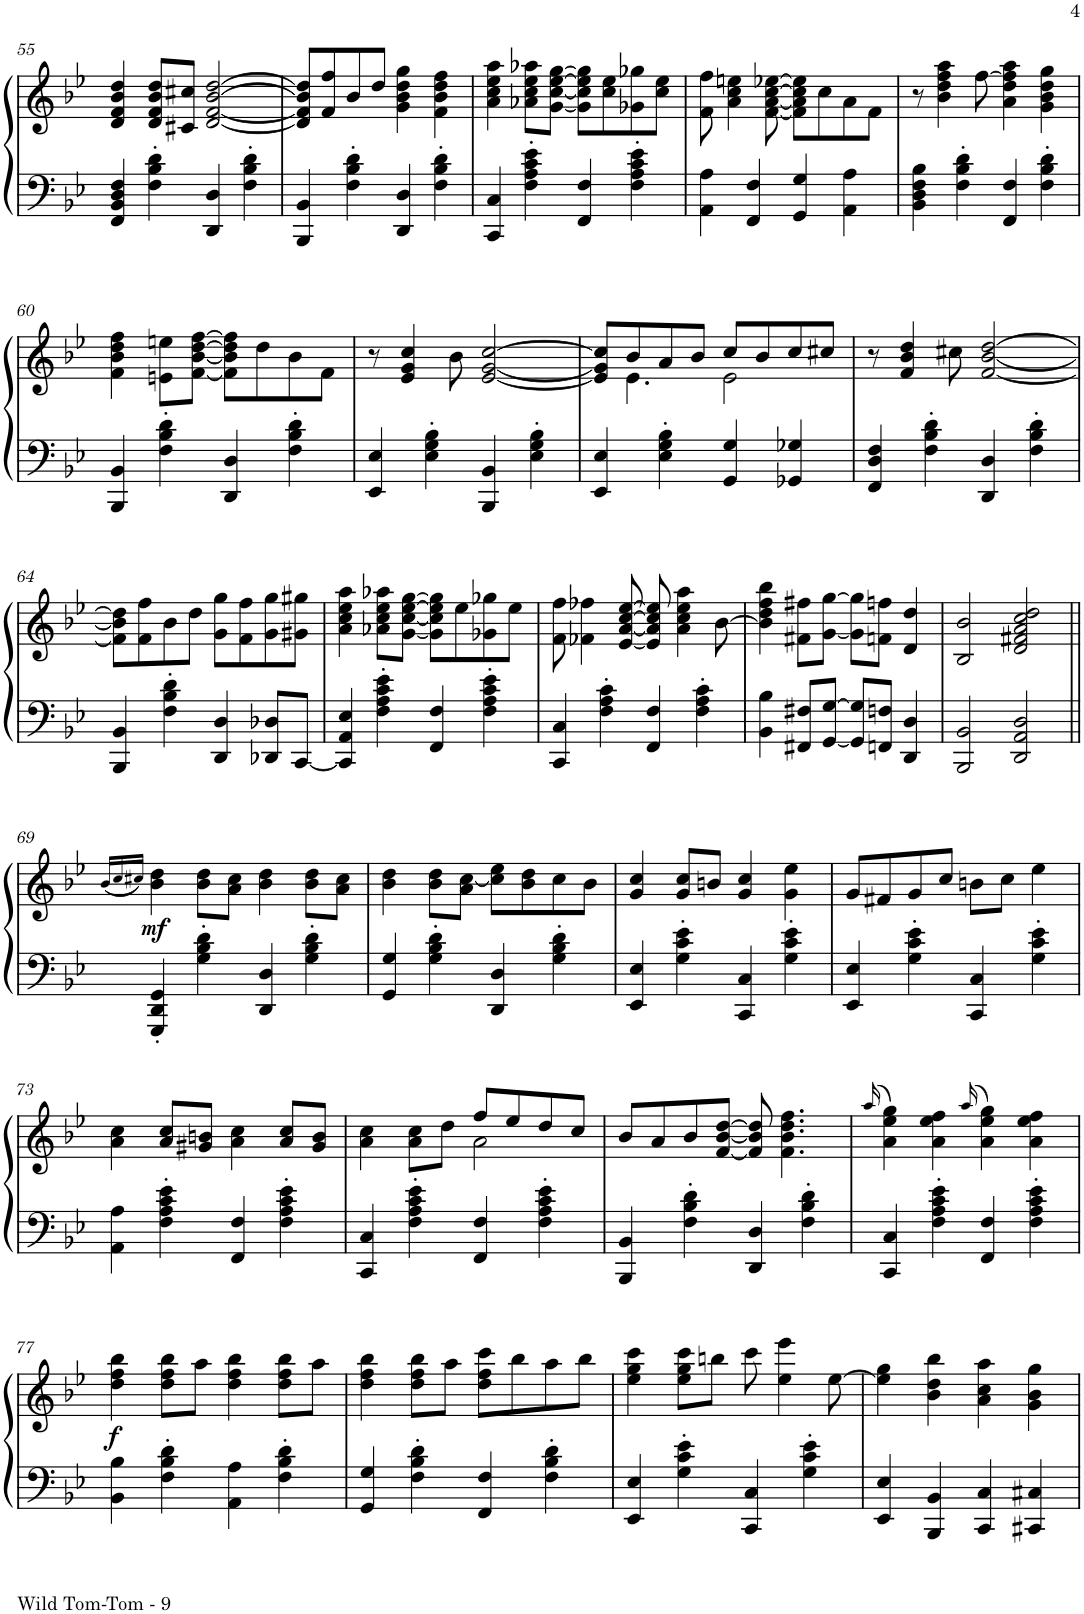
**kern	**kern	**dynam
*part1	*part1	*part1
*staff2	*staff1	*staff1/2
*I"Piano	*	*
*I'Pno.	*	*
!!LO:PB:g=z
*clefF4	*clefG2	*
*k[b-e-]	*k[b-e-]	*
*M4/4	*M4/4	*
*met(c)	*met(c)	*
=55	=55	=55
4FF/ 4BB-/ 4D/ 4F/	4d/ 4f/ 4b-/ 4dd/	.
4F\' 4B-\' 4d\'	8d/ 8f/ 8b-/ 8dd/L	.
.	8c#X/ 8cc#X/J	.
4DD/ 4D/	[2d/ [2f/ [2b-/ [2dd/	.
4F\' 4B-\' 4d\'	.	.
=56	=56	=56
4BBB-/ 4BB-/	8d/] 8f/] 8b-/] 8dd/]L	.
.	8f/ 8ff/	.
4F\' 4B-\' 4d\'	8b-/	.
.	8dd/J	.
4DD/ 4D/	4g\ 4b-\ 4dd\ 4gg\	.
4F\' 4B-\' 4d\'	4f\ 4b-\ 4dd\ 4ff\	.
=57	=57	=57
4CC/ 4C/	4a\ 4cc\ 4ee-\ 4aa\	.
4F\' 4A\' 4c\' 4e-\'	8a-X\ 8cc\ 8ee-\ 8aa-X\L	.
.	[8g\ [8cc\ [8ee-\ [8gg\J	.
4FF/ 4F/	8g\] 8cc\] 8ee-\] 8gg\]L	.
.	8cc\ 8ee-\	.
4F\' 4A\' 4c\' 4e-\'	8g-X\ 8gg-X\	.
.	8cc\ 8ee-\J	.
=58	=58	=58
4AA\ 4A\	8f\ 8ff\	.
.	4a\ 4cc\ 4een\	.
4FF/ 4F/	.	.
.	[8f\ [8a\ [8cc\ [8ee-X\	.
4GG/ 4G/	8f\] 8a\] 8cc\] 8ee-\]L	.
.	8cc\	.
4AA\ 4A\	8a\	.
.	8f\J	.
=59	=59	=59
4BB-\ 4D\ 4F\ 4B-\	8r	.
.	4b-\ 4dd\ 4ff\ 4aa\	.
4F\' 4B-\' 4d\'	.	.
.	[8ff\	.
4FF/ 4F/	4a\ 4dd\ 4ff\] 4aa\	.
4F\' 4B-\' 4d\'	4g\ 4b-\ 4dd\ 4gg\	.
!!LO:LB:g=z
=60	=60	=60
4BBB-/ 4BB-/	4f\ 4b-\ 4dd\ 4ff\	.
4F\' 4B-\' 4d\'	8en\ 8een\L	.
.	[8f\ [8b-\ [8dd\ [8ff\J	.
4DD/ 4D/	8f\] 8b-\] 8dd\] 8ff\]L	.
.	8dd\	.
4F\' 4B-\' 4d\'	8b-\	.
.	8f\J	.
=61	=61	=61
4EE-/ 4E-/	8r	.
.	4e-/ 4g/ 4cc/	.
4E-\' 4G\' 4B-\'	.	.
.	8b-\	.
4BBB-/ 4BB-/	[2e-/ [2g/ [2cc/	.
4E-\' 4G\' 4B-\'	.	.
=62	=62	=62
*	*^	*
4EE-/ 4E-/	8e-/] 8g/] 8cc/]L	8ryy	.
.	8b-/	4.e-\	.
4E-\' 4G\' 4B-\'	8a/	.	.
.	8b-/J	.	.
4GG/ 4G/	8cc/L	2e-\	.
.	8b-/	.	.
4GG-X/ 4G-X/	8cc/	.	.
.	8cc#X/J	.	.
*	*v	*v	*
=63	=63	=63
4FF/ 4D/ 4F/	8r	.
.	4f/ 4b-/ 4dd/	.
4F\' 4B-\' 4d\'	.	.
.	8cc#X\	.
4DD/ 4D/	[2f/ [2b-/ [2dd/	.
4F\' 4B-\' 4d\'	.	.
!!LO:LB:g=z
=64	=64	=64
4BBB-/ 4BB-/	8f\] 8b-\] 8dd\]L	.
.	8f\ 8ff\	.
4F\' 4B-\' 4d\'	8b-\	.
.	8dd\J	.
4DD/ 4D/	8g\ 8gg\L	.
.	8f\ 8ff\	.
8DD-X/ 8D-X/L	8g\ 8gg\	.
[8CC/J	8g#X\ 8gg#X\J	.
=65	=65	=65
4CC/] 4AA/ 4E-/	4a\ 4cc\ 4ee-\ 4aa\	.
4F\' 4A\' 4c\' 4e-\'	8a-X\ 8cc\ 8ee-\ 8aa-X\L	.
.	[8g\ [8cc\ [8ee-\ [8gg\J	.
4FF/ 4F/	8g\] 8cc\] 8ee-\] 8gg\]L	.
.	8ee-\	.
4F\' 4A\' 4c\' 4e-\'	8g-X\ 8gg-X\	.
.	8ee-\J	.
=66	=66	=66
4CC/ 4C/	8f\ 8ff\	.
.	4f-X\ 4ff-X\	.
4F\' 4A\' 4c\'	.	.
.	[8e-/ [8a/ [8cc/ [8ee-/	.
4FF/ 4F/	8e-/] 8a/] 8cc/] 8ee-/]	.
.	4a\ 4cc\ 4ee-\ 4aa\	.
4F\' 4A\' 4c\'	.	.
.	[8b-\	.
=67	=67	=67
4BB-\ 4B-\	4b-\] 4dd\ 4ff\ 4bb-\	.
8FF#X/ 8F#X/L	8f#X\ 8ff#X\L	.
[8GG/ [8G/J	[8g\ [8gg\J	.
8GG/] 8G/]L	8g\] 8gg\]L	.
8FFn/ 8Fn/J	8fn\ 8ffn\J	.
4DD/ 4D/	4d/ 4dd/	.
=68	=68	=68
2BBB-/ 2BB-/	2B-/ 2b-/	.
2DD/ 2AA/ 2D/	2d/ 2f#X/ 2a/ 2cc/ 2dd/	.
!!LO:LB:g=z
=69||	=69||	=69||
.	(16qb-/LL	.
.	16qcc/	.
.	16qcc#X/JJ)	.
!	!	!LO:DY:b
4GGG/' 4DD/' 4GG/'	4b-\ 4dd\	mf
4G\' 4B-\' 4d\'	8b-\ 8dd\L	.
.	8a\ 8cc#\J	.
4DD/ 4D/	4b-\ 4dd\	.
4G\' 4B-\' 4d\'	8b-\ 8dd\L	.
.	8a\ 8cc#\J	.
=70	=70	=70
4GG/ 4G/	4b-\ 4dd\	.
4G\' 4B-\' 4d\'	8b-\ 8dd\L	.
.	8a\ [<8cc\J	.
4DD/ 4D/	8cc\] 8ee-\L	.
.	8b-\ 8dd\	.
4G\' 4B-\' 4d\'	8cc\	.
.	8b-\J	.
=71	=71	=71
4EE-/ 4E-/	4g/ 4cc/	.
4G\' 4c\' 4e-\'	8g/ 8cc/L	.
.	8bn/J	.
4CC/ 4C/	4g/ 4cc/	.
4G\' 4c\' 4e-\'	4g\ 4ee-\	.
=72	=72	=72
4EE-/ 4E-/	8g/L	.
.	8f#X/	.
4G\' 4c\' 4e-\'	8g/	.
.	8cc/J	.
4CC/ 4C/	8bn\L	.
.	8cc\J	.
4G\' 4c\' 4e-\'	4ee-\	.
!!LO:LB:g=z
=73	=73	=73
4AA\ 4A\	4a\ 4cc\	.
4F\' 4A\' 4c\' 4e-\'	8a/ 8cc/L	.
.	8g#X/ 8bn/J	.
4FF/ 4F/	4a\ 4cc\	.
4F\' 4A\' 4c\' 4e-\'	8a/ 8cc/L	.
.	8g#/ 8b/J	.
=74	=74	=74
*	*^	*
4CC/ 4C/	4a\ 4cc\	2ryy	.
4F\' 4A\' 4c\' 4e-\'	8a\ 8cc\L	.	.
.	8dd\J	.	.
4FF/ 4F/	8ff/L	2a\	.
.	8ee-/	.	.
4F\' 4A\' 4c\' 4e-\'	8dd/	.	.
.	8cc/J	.	.
*	*v	*v	*
=75	=75	=75
4BBB-/ 4BB-/	8b-/L	.
.	8a/	.
4F\' 4B-\' 4d\'	8b-/	.
.	[8f/ [8b-/ [8dd/J	.
4DD/ 4D/	8f/] 8b-/] 8dd/]	.
.	4.f\ 4.b-\ 4.dd\ 4.ff\	.
4F\' 4B-\' 4d\'	.	.
=76	=76	=76
.	(>16qaa/	.
4CC/ 4C/	4a\ 4ee-\ 4gg\)	.
4F\' 4A\' 4c\' 4e-\'	4a\ 4ee-\ 4ff\	.
.	(>16qaa/	.
4FF/ 4F/	4a\ 4ee-\ 4gg\)	.
4F\' 4A\' 4c\' 4e-\'	4a\ 4ee-\ 4ff\	.
!!LO:LB:g=z
=77	=77	=77
!	!	!LO:DY:b
4BB-\ 4B-\	4dd\ 4ff\ 4bb-\	f
4F\' 4B-\' 4d\'	8dd\ 8ff\ 8bb-\L	.
.	8aa\J	.
4AA\ 4A\	4dd\ 4ff\ 4bb-\	.
4F\' 4B-\' 4d\'	8dd\ 8ff\ 8bb-\L	.
.	8aa\J	.
=78	=78	=78
4GG/ 4G/	4dd\ 4ff\ 4bb-\	.
4F\' 4B-\' 4d\'	8dd\ 8ff\ 8bb-\L	.
.	8aa\J	.
4FF/ 4F/	8dd\ 8ff\ 8ccc\L	.
.	8bb-\	.
4F\' 4B-\' 4d\'	8aa\	.
.	8bb-\J	.
=79	=79	=79
4EE-/ 4E-/	4ee-\ 4gg\ 4ccc\	.
4G\' 4c\' 4e-\'	8ee-\ 8gg\ 8ccc\L	.
.	8bbn\J	.
4CC/ 4C/	8ccc\	.
.	4ee-\ 4eee-\	.
4G\' 4c\' 4e-\'	.	.
.	[8ee-\	.
=80	=80	=80
4EE-/ 4E-/	4ee-\] 4gg\	.
4BBB-/ 4BB-/	4b-\ 4dd\ 4bb-\	.
4CC/ 4C/	4a\ 4cc\ 4aa\	.
4CC#X/ 4C#X/	4g\ 4b-\ 4gg\	.
=	=	=
*-	*-	*-
